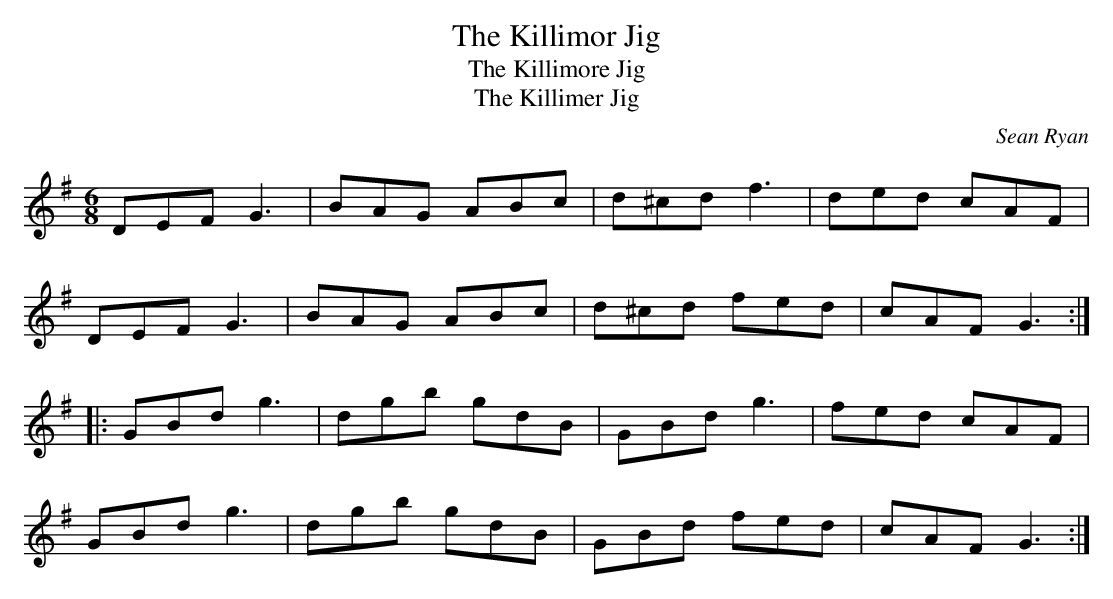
X:1
T:Killimor Jig, The
T:Killimore Jig, The
T:Killimer Jig, The
C:Sean Ryan
M:6/8
K:G
DEF G3|BAG ABc|d^cd f3|ded cAF|
DEF G3|BAG ABc|d^cd fed|cAF G3:|
|:GBd g3|dgb gdB|GBd g3|fed cAF|
GBd g3|dgb gdB|GBd fed|cAF G3:|
